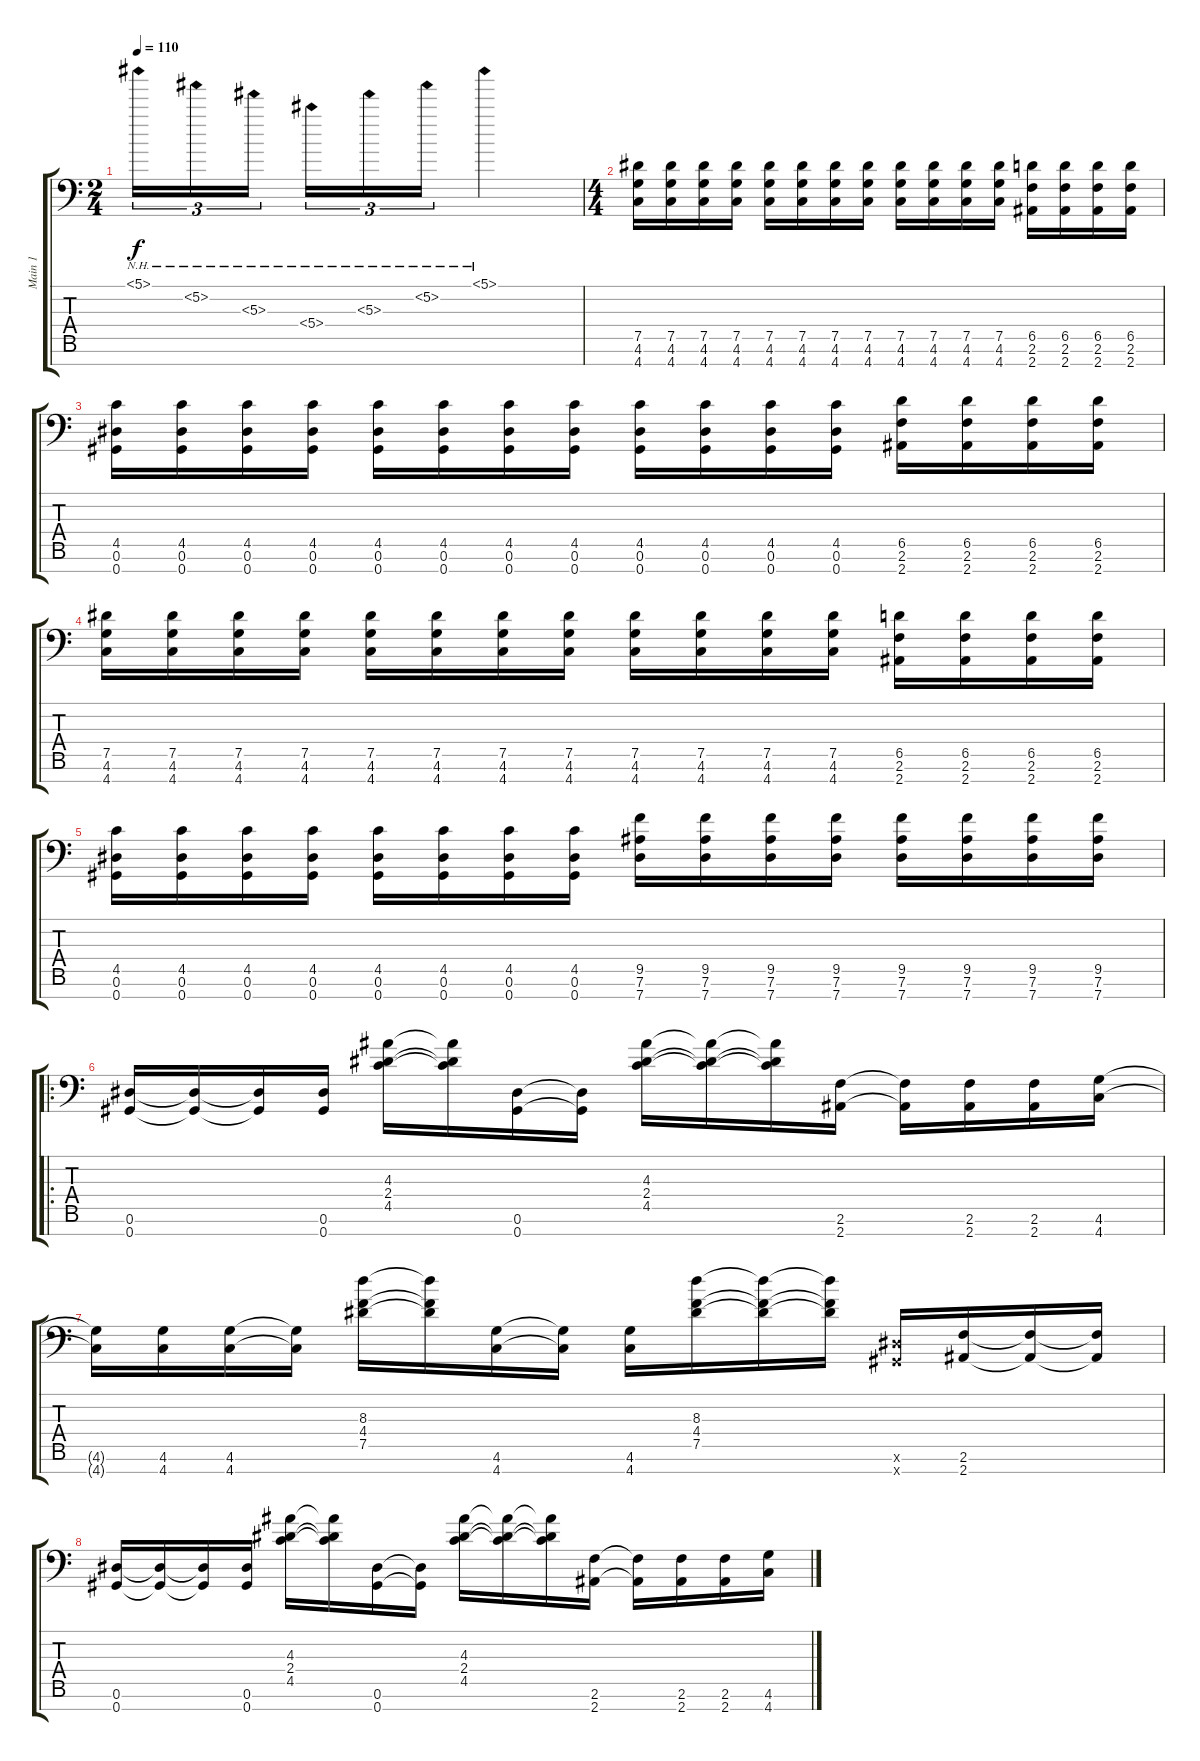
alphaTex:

\track ("Main 1" "Main 1") {instrument distortionguitar}
\staff {score tabs}
\tuning (Eb4 Bb3 Gb3 Db3 Ab2 Eb2 Ab1) {hide}
\ts (2 4)
\tempo 110
\clef f4
\ks c
5.1{nh}.16{tu (3 2) dy f} 5.2{nh}.16{tu (3 2)} 5.3{nh}.16{tu (3 2)} 5.4{nh}.16{tu (3 2)} 5.3{nh}.16{tu (3 2)} 5.2{nh}.16{tu (3 2)} 5.1{nh}.4 |
\ts (4 4)
(7.5 4.6 4.7).16 (7.5 4.6 4.7).16 (7.5 4.6 4.7).16 (7.5 4.6 4.7).16 (7.5 4.6 4.7).16 (7.5 4.6 4.7).16 (7.5 4.6 4.7).16 (7.5 4.6 4.7).16 (7.5 4.6 4.7).16 (7.5 4.6 4.7).16 (7.5 4.6 4.7).16 (7.5 4.6 4.7).16 (6.5 2.6 2.7).16 (6.5 2.6 2.7).16 (6.5 2.6 2.7).16 (6.5 2.6 2.7).16 |
(4.5 0.6 0.7).16 (4.5 0.6 0.7).16 (4.5 0.6 0.7).16 (4.5 0.6 0.7).16 (4.5 0.6 0.7).16 (4.5 0.6 0.7).16 (4.5 0.6 0.7).16 (4.5 0.6 0.7).16 (4.5 0.6 0.7).16 (4.5 0.6 0.7).16 (4.5 0.6 0.7).16 (4.5 0.6 0.7).16 (6.5 2.6 2.7).16 (6.5 2.6 2.7).16 (6.5 2.6 2.7).16 (6.5 2.6 2.7).16 |
(7.5 4.6 4.7).16 (7.5 4.6 4.7).16 (7.5 4.6 4.7).16 (7.5 4.6 4.7).16 (7.5 4.6 4.7).16 (7.5 4.6 4.7).16 (7.5 4.6 4.7).16 (7.5 4.6 4.7).16 (7.5 4.6 4.7).16 (7.5 4.6 4.7).16 (7.5 4.6 4.7).16 (7.5 4.6 4.7).16 (6.5 2.6 2.7).16 (6.5 2.6 2.7).16 (6.5 2.6 2.7).16 (6.5 2.6 2.7).16 |
(4.5 0.6 0.7).16 (4.5 0.6 0.7).16 (4.5 0.6 0.7).16 (4.5 0.6 0.7).16 (4.5 0.6 0.7).16 (4.5 0.6 0.7).16 (4.5 0.6 0.7).16 (4.5 0.6 0.7).16 (9.5 7.6 7.7).16 (9.5 7.6 7.7).16 (9.5 7.6 7.7).16 (9.5 7.6 7.7).16 (9.5 7.6 7.7).16 (9.5 7.6 7.7).16 (9.5 7.6 7.7).16 (9.5 7.6 7.7).16 |
\ro
(0.6 0.7).16 (0.6{t} 0.7{t}).16 (0.6{t} 0.7{t}).16 (0.6 0.7).16 (4.3 2.4 4.5).16 (4.3{t} 2.4{t} 4.5{t}).16 (0.6 0.7).16 (0.6{t} 0.7{t}).16 (4.3 2.4 4.5).16 (4.3{t} 2.4{t} 4.5{t}).16 (4.3{t} 2.4{t} 4.5{t}).16 (2.6 2.7).16 (2.6{t} 2.7{t}).16 (2.6 2.7).16 (2.6 2.7).16 (4.6 4.7).16 |
(4.6{t} 4.7{t}).16 (4.6 4.7).16 (4.6 4.7).16 (4.6{t} 4.7{t}).16 (8.3 4.4 7.5).16 (8.3{t} 4.4{t} 7.5{t}).16 (4.6 4.7).16 (4.6{t} 4.7{t}).16 (4.6 4.7).16 (8.3 4.4 7.5).16 (8.3{t} 4.4{t} 7.5{t}).16 (8.3{t} 4.4{t} 7.5{t}).16 (0.6{x} 0.7{x}).16 (2.6 2.7).16 (2.6{t} 2.7{t}).16 (2.6{t} 2.7{t}).16 |
(0.6 0.7).16 (0.6{t} 0.7{t}).16 (0.6{t} 0.7{t}).16 (0.6 0.7).16 (4.3 2.4 4.5).16 (4.3{t} 2.4{t} 4.5{t}).16 (0.6 0.7).16 (0.6{t} 0.7{t}).16 (4.3 2.4 4.5).16 (4.3{t} 2.4{t} 4.5{t}).16 (4.3{t} 2.4{t} 4.5{t}).16 (2.6 2.7).16 (2.6{t} 2.7{t}).16 (2.6 2.7).16 (2.6 2.7).16 (4.6 4.7).16
